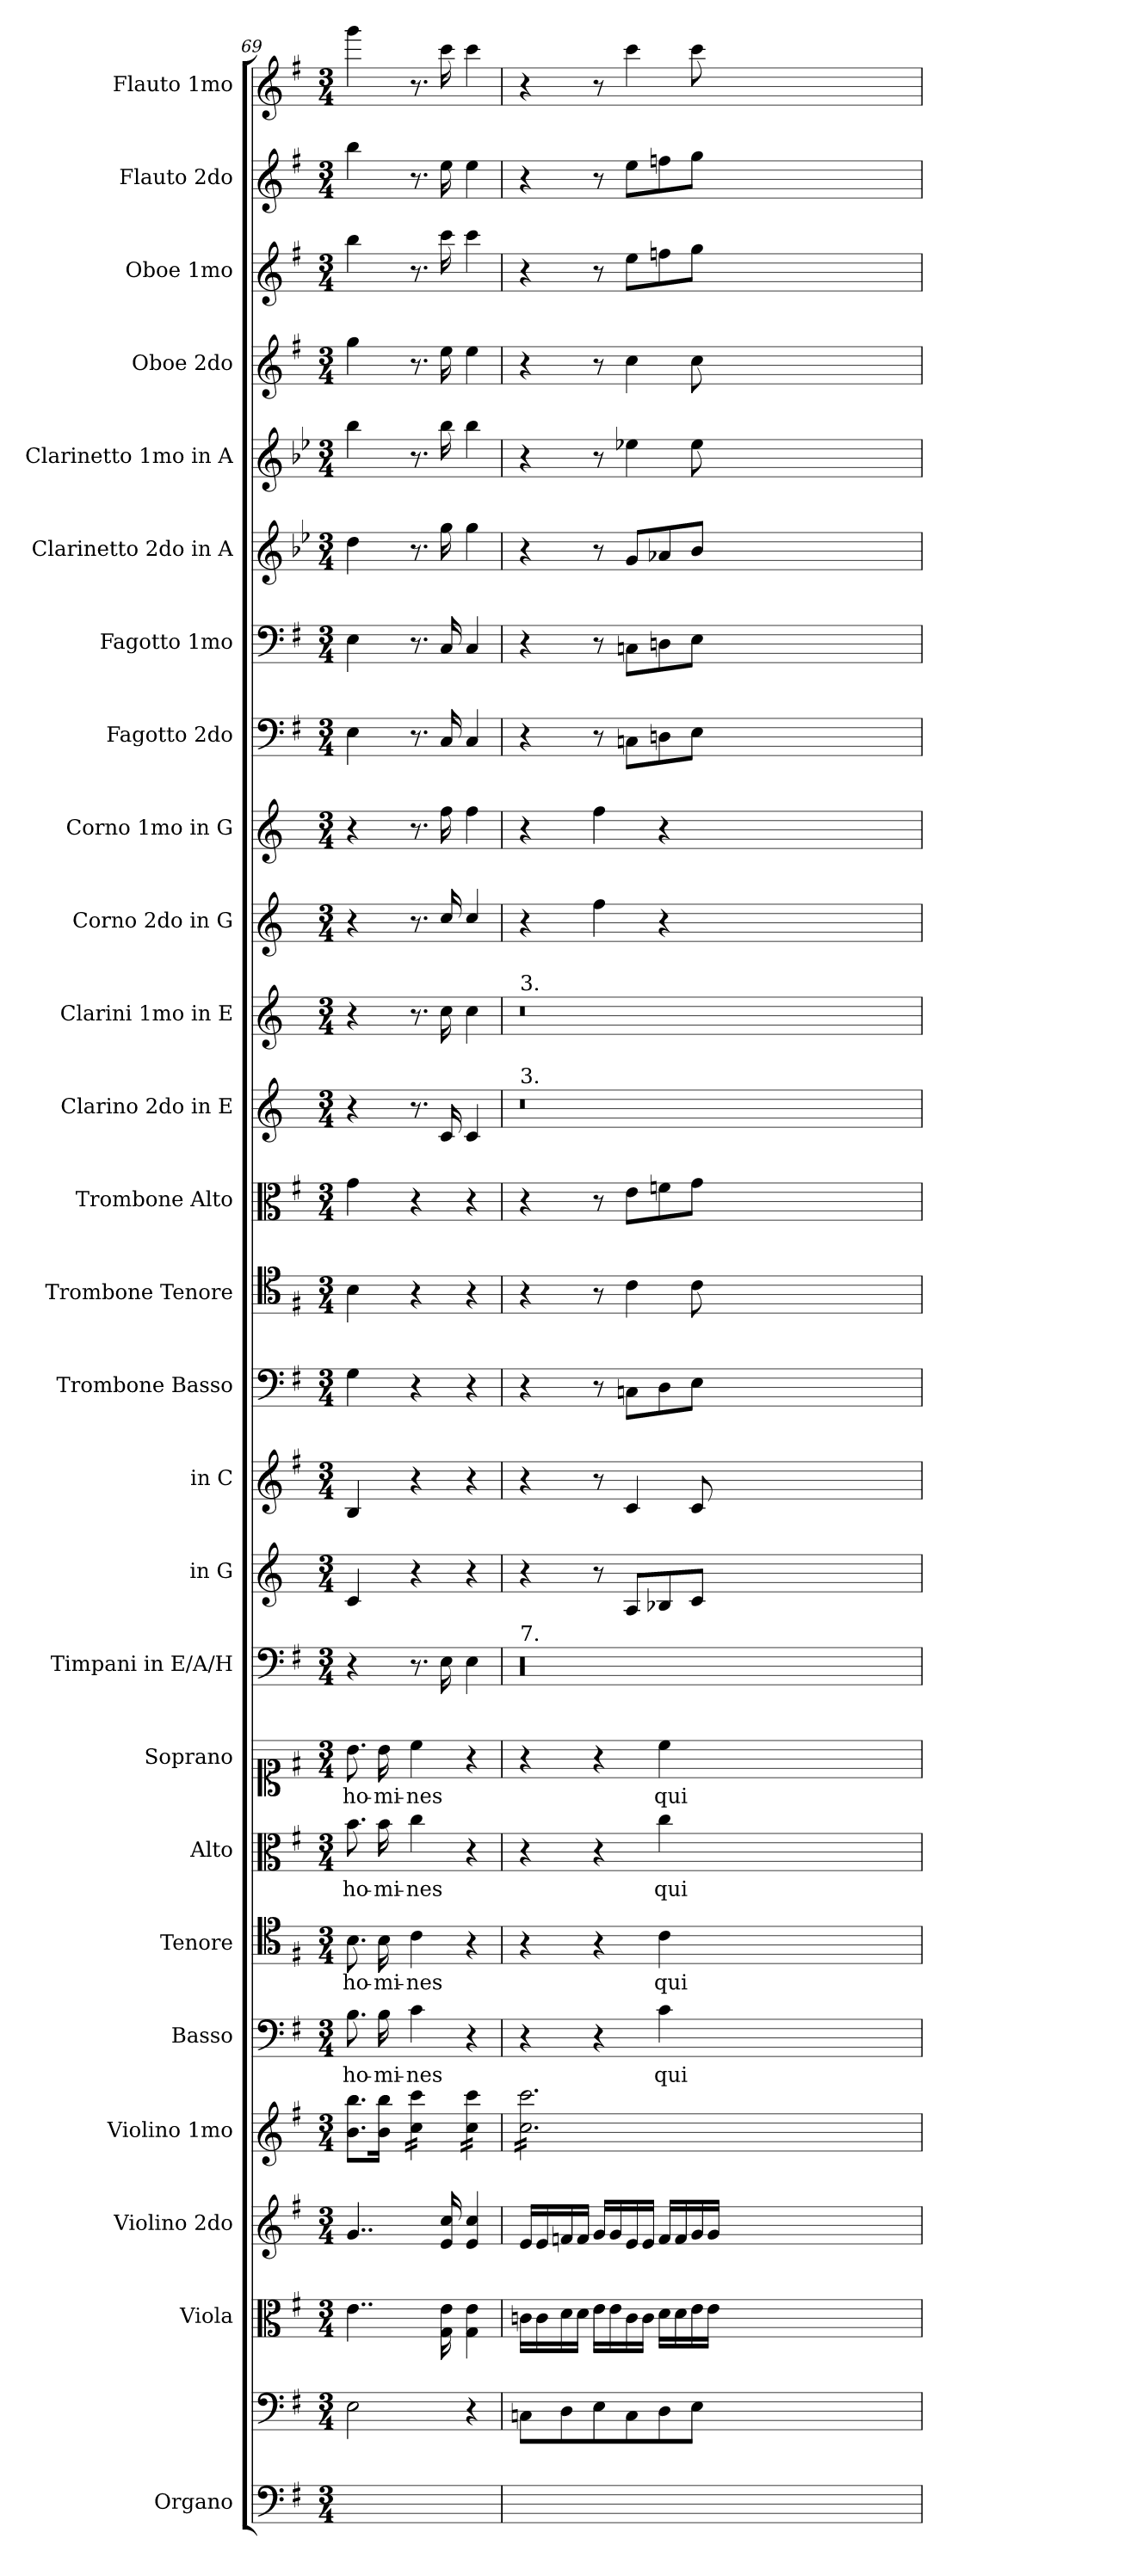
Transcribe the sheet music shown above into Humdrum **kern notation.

**kern	**kern	**kern	**kern	**kern	**kern	**text	**kern	**text	**kern	**text	**kern	**text	**kern	**kern	**kern	**kern	**kern	**kern	**kern	**kern	**kern	**kern	**kern	**kern	**kern	**kern	**kern	**kern	**kern	**kern
*part26	*part26	*part25	*part24	*part23	*part22	*part22	*part21	*part21	*part20	*part20	*part19	*part19	*part18	*part17	*part16	*part15	*part14	*part13	*part12	*part11	*part10	*part9	*part8	*part7	*part6	*part5	*part4	*part3	*part2	*part1
*staff27	*staff26	*staff25	*staff24	*staff23	*staff22	*staff22	*staff21	*staff21	*staff20	*staff20	*staff19	*staff19	*staff18	*staff17	*staff16	*staff15	*staff14	*staff13	*staff12	*staff11	*staff10	*staff9	*staff8	*staff7	*staff6	*staff5	*staff4	*staff3	*staff2	*staff1
*I"Organo	*	*I"Viola	*I"Violino 2do	*I"Violino 1mo	*I"Basso	*	*I"Tenore	*	*I"Alto	*	*I"Soprano	*	*I"Timpani in E/A/H	*I"in G	*I"in C	*I"Trombone Basso	*I"Trombone Tenore	*I"Trombone Alto	*I"Clarino 2do in E	*I"Clarini 1mo in E	*I"Corno 2do in G	*I"Corno 1mo in G	*I"Fagotto 2do	*I"Fagotto 1mo	*I"Clarinetto 2do in A	*I"Clarinetto 1mo in A	*I"Oboe 2do	*I"Oboe 1mo	*I"Flauto 2do	*I"Flauto 1mo
*I'Org	*	*I'Va	*	*	*I'B	*	*I'T	*	*I'A	*	*I'S	*	*I'Timp	*	*	*	*	*	*	*I'Clno I	*	*I'Cor I	*	*	*I'Cl II	*I'Cl I	*	*	*	*
*clefF4	*clefF4	*clefC3	*clefG2	*clefG2	*clefF4	*	*clefC4	*	*clefC3	*	*clefC1	*	*clefF4	*clefG2	*clefG2	*clefF4	*clefC4	*clefC3	*clefG2	*clefG2	*clefG2	*clefG2	*clefF4	*clefF4	*clefG2	*clefG2	*clefG2	*clefG2	*clefG2	*clefG2
*	*	*	*	*	*	*	*	*	*	*	*	*	*	*ITrd3c5	*	*	*	*	*ITrd-2c-4	*ITrd-2c-4	*ITrd3c5	*ITrd3c5	*	*	*ITrd2c3	*ITrd2c3	*	*	*	*
*k[f#]	*k[f#]	*k[f#]	*k[f#]	*k[f#]	*k[f#]	*	*k[f#]	*	*k[f#]	*	*k[f#]	*	*k[f#]	*k[f#]	*k[f#]	*k[f#]	*k[f#]	*k[f#]	*k[f#c#g#d#]	*k[f#c#g#d#]	*k[f#]	*k[f#]	*k[f#]	*k[f#]	*k[f#]	*k[f#]	*k[f#]	*k[f#]	*k[f#]	*k[f#]
*e:	*e:	*e:	*e:	*e:	*e:	*	*e:	*	*e:	*	*e:	*	*	*	*	*e:	*e:	*e:	*	*	*	*	*e:	*e:	*	*	*e:	*e:	*e:	*e:
*M3/4	*M3/4	*M3/4	*M3/4	*M3/4	*M3/4	*	*M3/4	*	*M3/4	*	*M3/4	*	*M3/4	*M3/4	*M3/4	*M3/4	*M3/4	*M3/4	*M3/4	*M3/4	*M3/4	*M3/4	*M3/4	*M3/4	*M3/4	*M3/4	*M3/4	*M3/4	*M3/4	*M3/4
=69	=69	=69	=69	=69	=69	=69	=69	=69	=69	=69	=69	=69	=69	=69	=69	=69	=69	=69	=69	=69	=69	=69	=69	=69	=69	=69	=69	=69	=69	=69
2.ryy	2E\	4..e\	4..g/	8.b\ 8.bb\L	8.B\	ho-	8.B\	ho-	8.b\	ho-	8.b\	ho-	4r	4G/	4B/	4G\	4B\	4g\	4r	4r	4r	4r	4E\	4E\	4b\	4gg\	4gg\	4bb\	4bb\	4ggg\
.	.	.	.	16b\ 16bb\Jk	16B\	-mi-	16B\	-mi-	16b\	-mi-	16b\	-mi-	.	.	.	.	.	.	.	.	.	.	.	.	.	.	.	.	.	.
*	*	*	*	*tremolo	*	*	*	*	*	*	*	*	*	*	*	*	*	*	*	*	*	*	*	*	*	*	*	*	*	*
.	.	.	.	16cc\ 16ccc\LL	4c\	-nes	4c\	-nes	4cc\	-nes	4cc\	-nes	8.r	4r	4r	4r	4r	4r	8.r	8.r	8.r	8.r	8.r	8.r	8.r	8.r	8.r	8.r	8.r	8.r
.	.	.	.	16cc\ 16ccc\	.	.	.	.	.	.	.	.	.	.	.	.	.	.	.	.	.	.	.	.	.	.	.	.	.	.
.	.	.	.	16cc\ 16ccc\	.	.	.	.	.	.	.	.	.	.	.	.	.	.	.	.	.	.	.	.	.	.	.	.	.	.
.	.	16G\ 16e\	16e/ 16cc/	16cc\ 16ccc\JJ	.	.	.	.	.	.	.	.	16E\	.	.	.	.	.	16e/	16ee\	16g/	16cc\	16C/	16C/	16ee\	16gg\	16ee\	16ccc\	16ee\	16ccc\
.	4r	4G\ 4e\	4e/ 4cc/	16cc\ 16ccc\LL	4r	.	4r	.	4r	.	4r	.	4E\	4r	4r	4r	4r	4r	4e/	4ee\	4g/	4cc\	4C/	4C/	4ee\	4gg\	4ee\	4ccc\	4ee\	4ccc\
.	.	.	.	16cc\ 16ccc\	.	.	.	.	.	.	.	.	.	.	.	.	.	.	.	.	.	.	.	.	.	.	.	.	.	.
.	.	.	.	16cc\ 16ccc\	.	.	.	.	.	.	.	.	.	.	.	.	.	.	.	.	.	.	.	.	.	.	.	.	.	.
.	.	.	.	16cc\ 16ccc\JJ	.	.	.	.	.	.	.	.	.	.	.	.	.	.	.	.	.	.	.	.	.	.	.	.	.	.
=70	=70	=70	=70	=70	=70	=70	=70	=70	=70	=70	=70	=70	=70	=70	=70	=70	=70	=70	=70	=70	=70	=70	=70	=70	=70	=70	=70	=70	=70	=70
!	!	!	!	!	!	!	!	!	!	!	!	!	!	!	!	!	!	!	!	!LO:TX:a:t=3.	!	!	!	!	!	!	!	!	!	!
!	!	!	!	!	!	!	!	!	!	!	!	!	!	!	!	!	!	!	!LO:TX:a:t=3.	!	!	!	!	!	!	!	!	!	!	!
!	!	!	!	!	!	!	!	!	!	!	!	!	!LO:TX:a:t=7.	!	!	!	!	!	!	!	!	!	!	!	!	!	!	!	!	!
!	!	!	!	!	!	!	!	!	!	!	!	!	!LO:N:vis=00	!	!	!	!	!	!LO:N:vis=0	!LO:N:vis=0	!	!	!	!	!	!	!	!	!	!
2.ryy	8Cn/L	16cn\LL	16e/LL	16cc\ 16ccc\LL	4r	.	4r	.	4r	.	4r	.	0.r	4r	4r	4r	4r	4r	1.r	1.r	4r	4r	4r	4r	4r	4r	4r	4r	4r	4r
.	.	16c\	16e/	16cc\ 16ccc\	.	.	.	.	.	.	.	.	.	.	.	.	.	.	.	.	.	.	.	.	.	.	.	.	.	.
.	8D\	16d\	16fn/	16cc\ 16ccc\	.	.	.	.	.	.	.	.	.	.	.	.	.	.	.	.	.	.	.	.	.	.	.	.	.	.
.	.	16d\JJ	16f/JJ	16cc\ 16ccc\	.	.	.	.	.	.	.	.	.	.	.	.	.	.	.	.	.	.	.	.	.	.	.	.	.	.
.	8E\	16e\LL	16g/LL	16cc\ 16ccc\	4r	.	4r	.	4r	.	4r	.	.	8r	8r	8r	8r	8r	.	.	4cc\	4cc\	8r	8r	8r	8r	8r	8r	8r	8r
.	.	16e\	16g/	16cc\ 16ccc\	.	.	.	.	.	.	.	.	.	.	.	.	.	.	.	.	.	.	.	.	.	.	.	.	.	.
.	8C/	16c\	16e/	16cc\ 16ccc\	.	.	.	.	.	.	.	.	.	8E/L	4c/	8Cn/L	4c\	8e\L	.	.	.	.	8Cn/L	8Cn/L	8e\L	4ccn\	4cc\	8ee\L	8ee\L	4ccc\
.	.	16c\JJ	16e/JJ	16cc\ 16ccc\	.	.	.	.	.	.	.	.	.	.	.	.	.	.	.	.	.	.	.	.	.	.	.	.	.	.
.	8D\	16d\LL	16f/LL	16cc\ 16ccc\	4c\	qui	4c\	qui	4cc\	qui	4cc\	qui	.	8Fn/	.	8D\	.	8fn\	.	.	4r	4r	8Dn\	8Dn\	8fn/	.	.	8ffn\	8ffn\	.
.	.	16d\	16f/	16cc\ 16ccc\	.	.	.	.	.	.	.	.	.	.	.	.	.	.	.	.	.	.	.	.	.	.	.	.	.	.
.	8E\J	16e\	16g/	16cc\ 16ccc\	.	.	.	.	.	.	.	.	.	8G/J	8c/	8E\J	8c\	8g\J	.	.	.	.	8E\J	8E\J	8g/J	8cc\	8cc\	8gg\J	8gg\J	8ccc\
.	.	16e\JJ	16g/JJ	16cc\ 16ccc\JJ	.	.	.	.	.	.	.	.	.	.	.	.	.	.	.	.	.	.	.	.	.	.	.	.	.	.
*	*	*	*	*Xtremolo	*	*	*	*	*	*	*	*	*	*	*	*	*	*	*	*	*	*	*	*	*	*	*	*	*	*
0ryy	0ryy	0ryy	0ryy	0ryy	0ryy	.	0ryy	.	0ryy	.	0ryy	.	.	0ryy	0ryy	0ryy	0ryy	0ryy	.	.	0ryy	0ryy	0ryy	0ryy	0ryy	0ryy	0ryy	0ryy	0ryy	0ryy
.	.	.	.	.	.	.	.	.	.	.	.	.	.	.	.	.	.	.	1.ryy	1.ryy	.	.	.	.	.	.	.	.	.	.
4ryy	4ryy	4ryy	4ryy	4ryy	4ryy	.	4ryy	.	4ryy	.	4ryy	.	.	4ryy	4ryy	4ryy	4ryy	4ryy	.	.	4ryy	4ryy	4ryy	4ryy	4ryy	4ryy	4ryy	4ryy	4ryy	4ryy
=	=	=	=	=	=	=	=	=	=	=	=	=	=	=	=	=	=	=	=	=	=	=	=	=	=	=	=	=	=	=
*-	*-	*-	*-	*-	*-	*-	*-	*-	*-	*-	*-	*-	*-	*-	*-	*-	*-	*-	*-	*-	*-	*-	*-	*-	*-	*-	*-	*-	*-	*-
